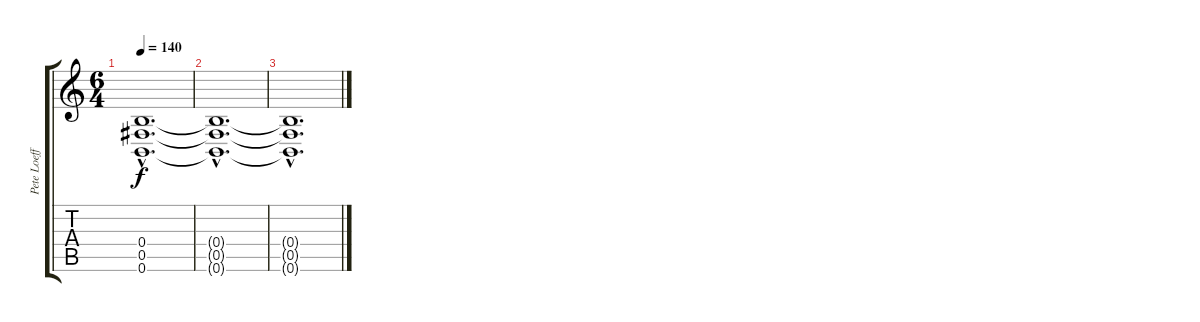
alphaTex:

\track ("Pete Loeffler - Distortion Guitar" "Pete Loeff") {instrument distortionguitar}
\staff {score tabs}
\tuning (Db4 Ab3 E3 B2 Gb2 B1) {hide}
\ts (6 4)
\tempo 140
\clef g2
\ks c
(0.4{hac t} 0.5{hac t} 0.6{hac t}).1{d dy f volume 0} |
(0.4{hac t} 0.5{hac t} 0.6{hac t}).1{d} |
(0.4{hac t} 0.5{hac t} 0.6{hac t}).1{d}
